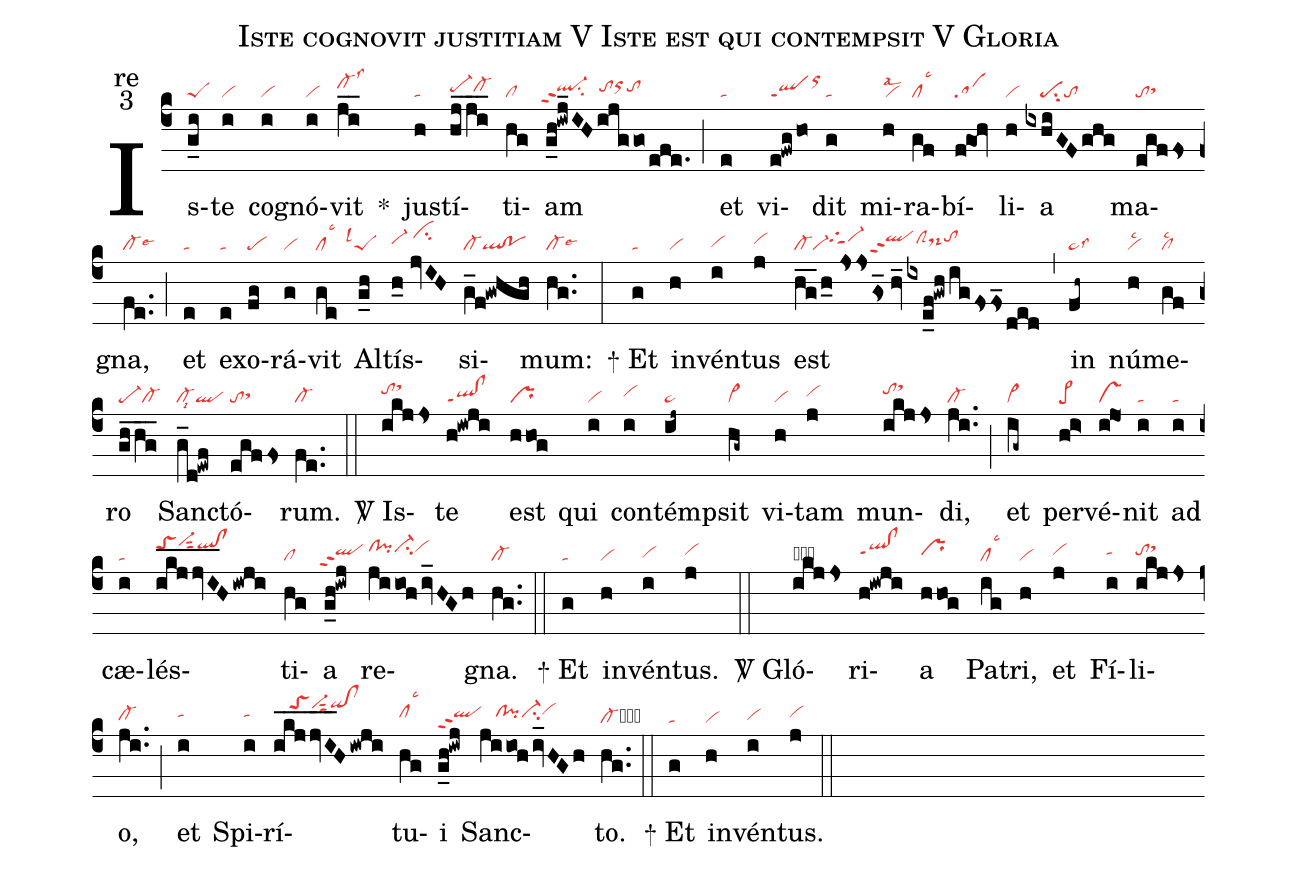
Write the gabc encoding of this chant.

name:Iste cognovit justitiam V Iste est qui contempsit V Gloria;
office-part:re;
mode:3;
nabc-lines:1;
%%
(c4) Is(g_i|peS)te(i|vi) co(i|vi)gnó(i|vi)vit(ji__|cl-hilss3) <sp>*</sp>() jus(h|ta)tí(hj_ji__|pe-hhcl-hh)ti(hg|cl)am(g_h!iwj_IHijggo/efe.|`ql-hhppt2su2tohhorhitohh) (;) et(e|ta) vi(e!fwgho|qlppt1orhk)dit(g|ta) mi(h|vilsal2)ra(gf|cllsc3)bí(f@goh|sa)li(h|vi)a(ixhiGFghg|////pesu2to) ma(egffs|tosthh)gna,(fe..|cl-lse6) (;) et(e|ta) ex(e|ta)o(fg|pe)rá(g|vi)vit(ge|cllsc3) Al(g_h|```peSlsl1)tís(h_0//jvIH|vi-hh/cihj)si(g_f!gwhgh|cl-ql!po)mum:(hg..|cl-lse6) (:)

<sp>+</sp> Et(g|ta) in(h|vi)vén(i|vihg)tus(j|vihh) est(hg__/h_0//jsjsgs_2//hv_/ixe_f!gwh/igfsfs_ded|cl-vi-tgShivi-hi/qlhippt2clShhds-hhtohi) (,) in(fh~|pe~lss3) nú(h|vilsc2)me(gf|cllsc2)ro(gh_hg__|pe-cl-) Sanc(g_d!ewf|cl-lsi8ql)tó(egffs|tosthh)rum.(fe..|cl-) (::)

<sp>V/</sp> Is(ikjjs|tohisthk)te(h!iwji|ql!clppt1) est(hhog|pr) qui(i|vi) con(i|vihh)tém(ij~|pe~)psit(hg~|vi>) vi(h|vi)tam(j|vihh) mun(ikjjs|tohisthk)di,(ji..|cl-) (;)et(ig~|vi>) per(hi>|pe>)vé(ijO1|vs)nit(i|ta) ad(i|ta) cæ(i|ta)lés(ikj___jvI__H/iwji|toShjvi-hksut2qlhj!clhj)ti(hg|cl)a(g_h!iwj|`qlhhppt2) re(jiioh/iv_HGh|clhi!pihici-hivihi)gna.(hg..|cl-) (::)

<sp>+</sp> Et(g|ta) in(h|vi)vén(i|vihg)tus.(j|vihh) (::)

<sp>V/</sp> Gló(ikjjs|obtohhsthj)ri(h!iwji|qlhh!clhhppt1)a(hhog|prhh) Pa(ig|cllsc3)tri,(h|vi) et(j|vihh) Fí(i|tahh)li(ikjjs|tohhsthj)o,(ji..|cl-hg) (;) et(i|tahh) Spi(i|tahh)rí(ikjjvI_____H/iwji|////toShkvi-hksut2qihk!clhk)tu(hg|clhhlsc3)i(g_h!iwj|qlhhppt2) Sanc(jiioh/iv_HGh|////clhh!pihhci-hhvihi)to.(hg..|cl-cb) (::)

<sp>+</sp> Et(g|ta) in(h|vi)vén(i|vihg)tus.(j|vihh) (::)
